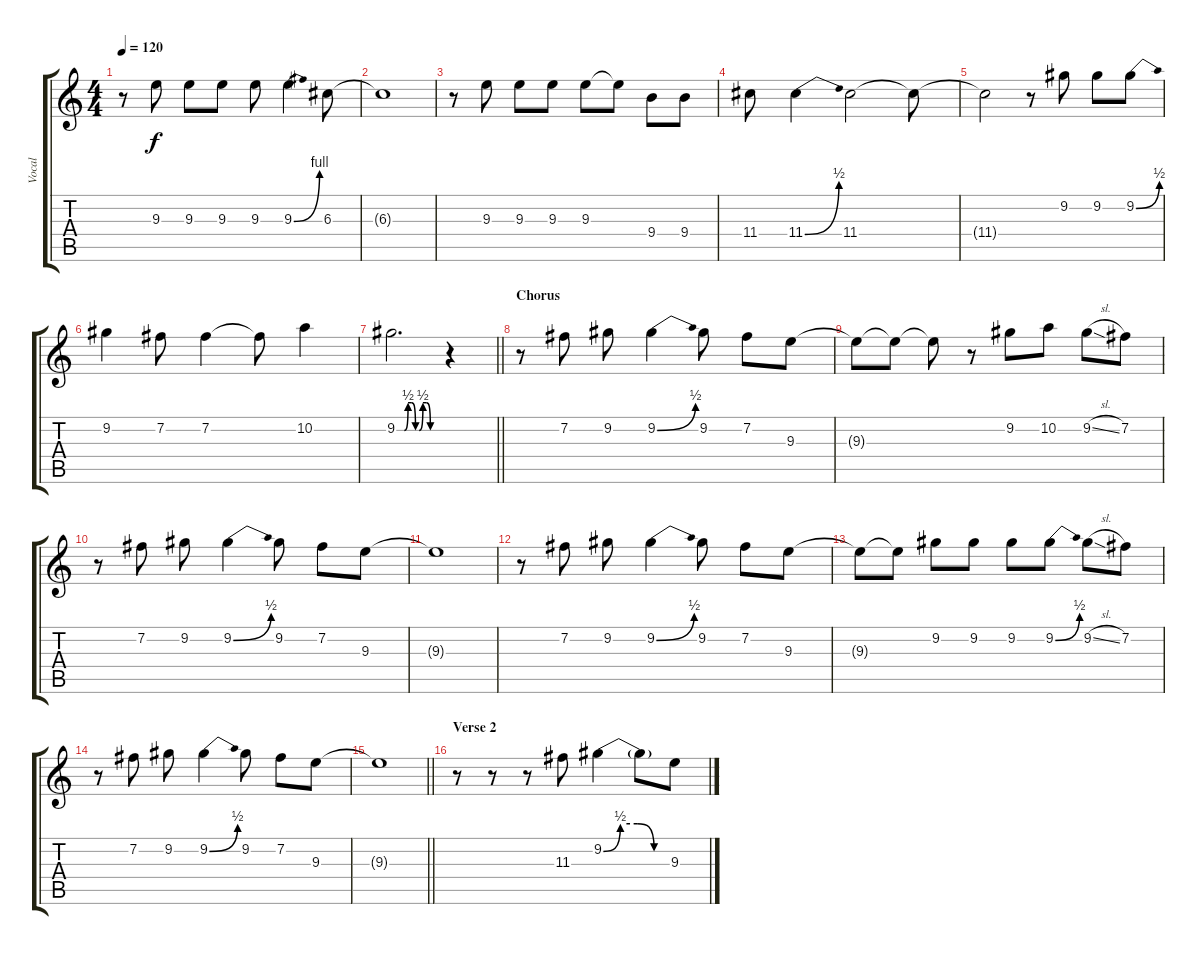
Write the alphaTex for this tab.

\track ("Vocal" "Vocal") {instrument overdrivenguitar}
\staff {score tabs}
\tuning (E4 B3 G3 D3 A2 E2) {hide}
\ts (4 4)
\tempo 120
\clef g2
\ks c
r.8{dy f} 9.3.8 9.3.8 9.3.8 9.3.8 9.3{be (bend 0 0 60 4)}.4 6.3.8 |
6.3{t}.1 |
r.8 9.3.8 9.3.8 9.3.8 9.3.8 9.3{t}.8 9.4.8 9.4.8 |
11.4.8 11.4{be (bend 0 0 60 2)}.4 11.4.2 11.4{t}.8 |
11.4{t}.2 r.8 9.2.8 9.2.8 9.2{be (bend 0 0 60 2)}.8 |
9.2.4 7.2.8 7.2.4 7.2{t}.8 10.2.4 |
\barLineRight lightlight
9.2{be (custom 0 0 5 0 10 0 15 2 20 2 25 0 30 0 35 2 40 2 45 0 60 0)}.2{d} r.4 |
\section ("" "Chorus")
r.8 7.2.8 9.2.8 9.2{be (bend 0 0 60 2)}.4 9.2.8 7.2.8 9.3.8 |
9.3{t}.8 9.3{t}.8 9.3{t}.8 r.8 9.2.8 10.2.8 9.2{sl}.8 7.2.8 |
r.8 7.2.8 9.2.8 9.2{be (bend 0 0 60 2)}.4 9.2.8 7.2.8 9.3.8 |
9.3{t}.1 |
r.8 7.2.8 9.2.8 9.2{be (bend 0 0 60 2)}.4 9.2.8 7.2.8 9.3.8 |
9.3{t}.8 9.3{t}.8 9.2.8 9.2.8 9.2.8 9.2{be (bend 0 0 60 2)}.8 9.2{sl}.8 7.2.8 |
r.8 7.2.8 9.2.8 9.2{be (bend 0 0 60 2)}.4 9.2.8 7.2.8 9.3.8 |
\barLineRight lightlight
9.3{t}.1 |
\section ("" "Verse 2")
r.8 r.8 r.8 11.3.8 9.2{be (custom 0 0 15 2 30 2 45 0 60 0)}.4 9.2{t}.8 9.3.8
